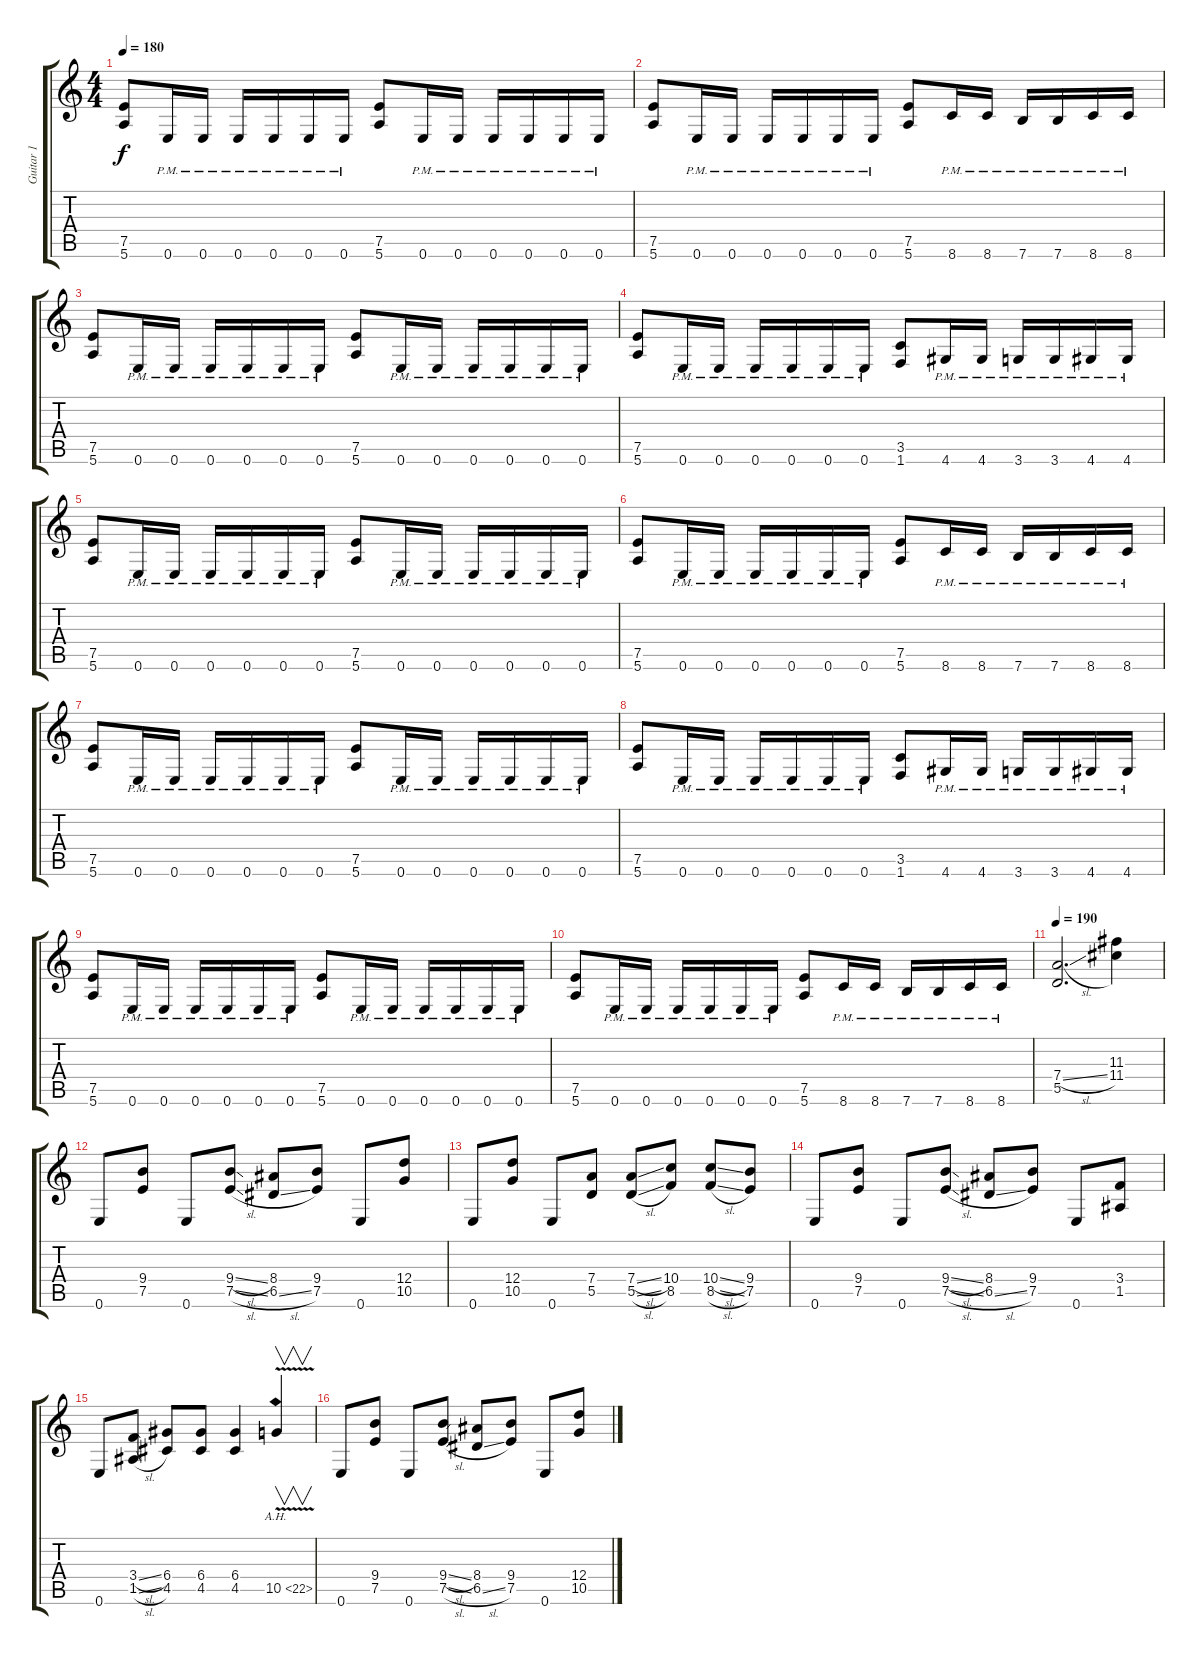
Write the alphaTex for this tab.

\track ("Guitar 1" "Guitar 1") {instrument distortionguitar}
\staff {score tabs}
\tuning (E4 B3 G3 D3 A2 E2) {hide}
\ts (4 4)
\tempo 180
\clef g2
\ks c
(7.5 5.6).8{dy f} 0.6{pm}.16 0.6{pm}.16 0.6{pm}.16 0.6{pm}.16 0.6{pm}.16 0.6{pm}.16 (7.5 5.6).8 0.6{pm}.16 0.6{pm}.16 0.6{pm}.16 0.6{pm}.16 0.6{pm}.16 0.6{pm}.16 |
(7.5 5.6).8 0.6{pm}.16 0.6{pm}.16 0.6{pm}.16 0.6{pm}.16 0.6{pm}.16 0.6{pm}.16 (7.5 5.6).8 8.6{pm}.16 8.6{pm}.16 7.6{pm}.16 7.6{pm}.16 8.6{pm}.16 8.6{pm}.16 |
(7.5 5.6).8 0.6{pm}.16 0.6{pm}.16 0.6{pm}.16 0.6{pm}.16 0.6{pm}.16 0.6{pm}.16 (7.5 5.6).8 0.6{pm}.16 0.6{pm}.16 0.6{pm}.16 0.6{pm}.16 0.6{pm}.16 0.6{pm}.16 |
(7.5 5.6).8 0.6{pm}.16 0.6{pm}.16 0.6{pm}.16 0.6{pm}.16 0.6{pm}.16 0.6{pm}.16 (3.5 1.6).8 4.6{pm}.16 4.6{pm}.16 3.6{pm}.16 3.6{pm}.16 4.6{pm}.16 4.6{pm}.16 |
(7.5 5.6).8 0.6{pm}.16 0.6{pm}.16 0.6{pm}.16 0.6{pm}.16 0.6{pm}.16 0.6{pm}.16 (7.5 5.6).8 0.6{pm}.16 0.6{pm}.16 0.6{pm}.16 0.6{pm}.16 0.6{pm}.16 0.6{pm}.16 |
(7.5 5.6).8 0.6{pm}.16 0.6{pm}.16 0.6{pm}.16 0.6{pm}.16 0.6{pm}.16 0.6{pm}.16 (7.5 5.6).8 8.6{pm}.16 8.6{pm}.16 7.6{pm}.16 7.6{pm}.16 8.6{pm}.16 8.6{pm}.16 |
(7.5 5.6).8 0.6{pm}.16 0.6{pm}.16 0.6{pm}.16 0.6{pm}.16 0.6{pm}.16 0.6{pm}.16 (7.5 5.6).8 0.6{pm}.16 0.6{pm}.16 0.6{pm}.16 0.6{pm}.16 0.6{pm}.16 0.6{pm}.16 |
(7.5 5.6).8 0.6{pm}.16 0.6{pm}.16 0.6{pm}.16 0.6{pm}.16 0.6{pm}.16 0.6{pm}.16 (3.5 1.6).8 4.6{pm}.16 4.6{pm}.16 3.6{pm}.16 3.6{pm}.16 4.6{pm}.16 4.6{pm}.16 |
(7.5 5.6).8 0.6{pm}.16 0.6{pm}.16 0.6{pm}.16 0.6{pm}.16 0.6{pm}.16 0.6{pm}.16 (7.5 5.6).8 0.6{pm}.16 0.6{pm}.16 0.6{pm}.16 0.6{pm}.16 0.6{pm}.16 0.6{pm}.16 |
(7.5 5.6).8 0.6{pm}.16 0.6{pm}.16 0.6{pm}.16 0.6{pm}.16 0.6{pm}.16 0.6{pm}.16 (7.5 5.6).8 8.6{pm}.16 8.6{pm}.16 7.6{pm}.16 7.6{pm}.16 8.6{pm}.16 8.6{pm}.16 |
\tempo 190
(7.4{sl} 5.5).2{d} (11.3 11.4).4 |
0.6.8 (9.4 7.5).8 0.6.8 (9.4{sl} 7.5{sl}).8 (8.4 6.5{sl}).8 (9.4 7.5).8 0.6.8 (12.4 10.5).8 |
0.6.8 (12.4 10.5).8 0.6.8 (7.4 5.5).8 (7.4{sl} 5.5{sl}).8 (10.4 8.5).8 (10.4{sl} 8.5{sl}).8 (9.4 7.5).8 |
0.6.8 (9.4 7.5).8 0.6.8 (9.4{sl} 7.5{sl}).8 (8.4 6.5{sl}).8 (9.4 7.5).8 0.6.8 (3.4 1.5).8 |
0.6.8 (3.4{sl} 1.5{sl}).8 (6.4 4.5).8 (6.4 4.5).8 (6.4 4.5).4 10.5{ah 12 v}.4{v} |
0.6.8 (9.4 7.5).8 0.6.8 (9.4{sl} 7.5{sl}).8 (8.4 6.5{sl}).8 (9.4 7.5).8 0.6.8 (12.4 10.5).8
